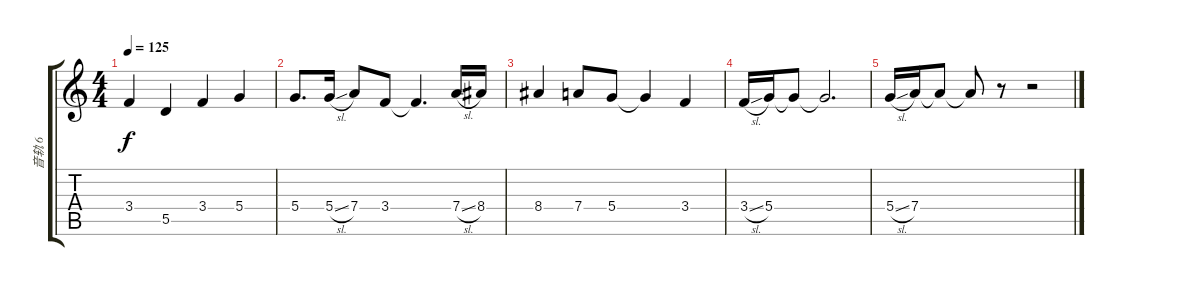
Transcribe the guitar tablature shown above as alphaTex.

\track ("音轨 6" "音轨 6") {instrument acousticguitarsteel}
\staff {score tabs}
\tuning (E4 B3 G3 D3 A2 E2) {hide}
\ts (4 4)
\tempo 125
\clef g2
\ks c
3.4{t}.4{dy f} 5.5.4 3.4.4 5.4.4 |
5.4.8{d} 5.4{sl}.16 7.4.8 3.4.8 3.4{t}.4{d} 7.4{sl}.16 8.4.16 |
8.4.4 7.4.8 5.4.8 5.4{t}.4 3.4.4 |
3.4{sl}.16 5.4.16 5.4{t}.8 5.4{t}.2{d} |
5.4{sl}.16 7.4.16 7.4{t}.8 7.4{t}.8 r.8 r.2
